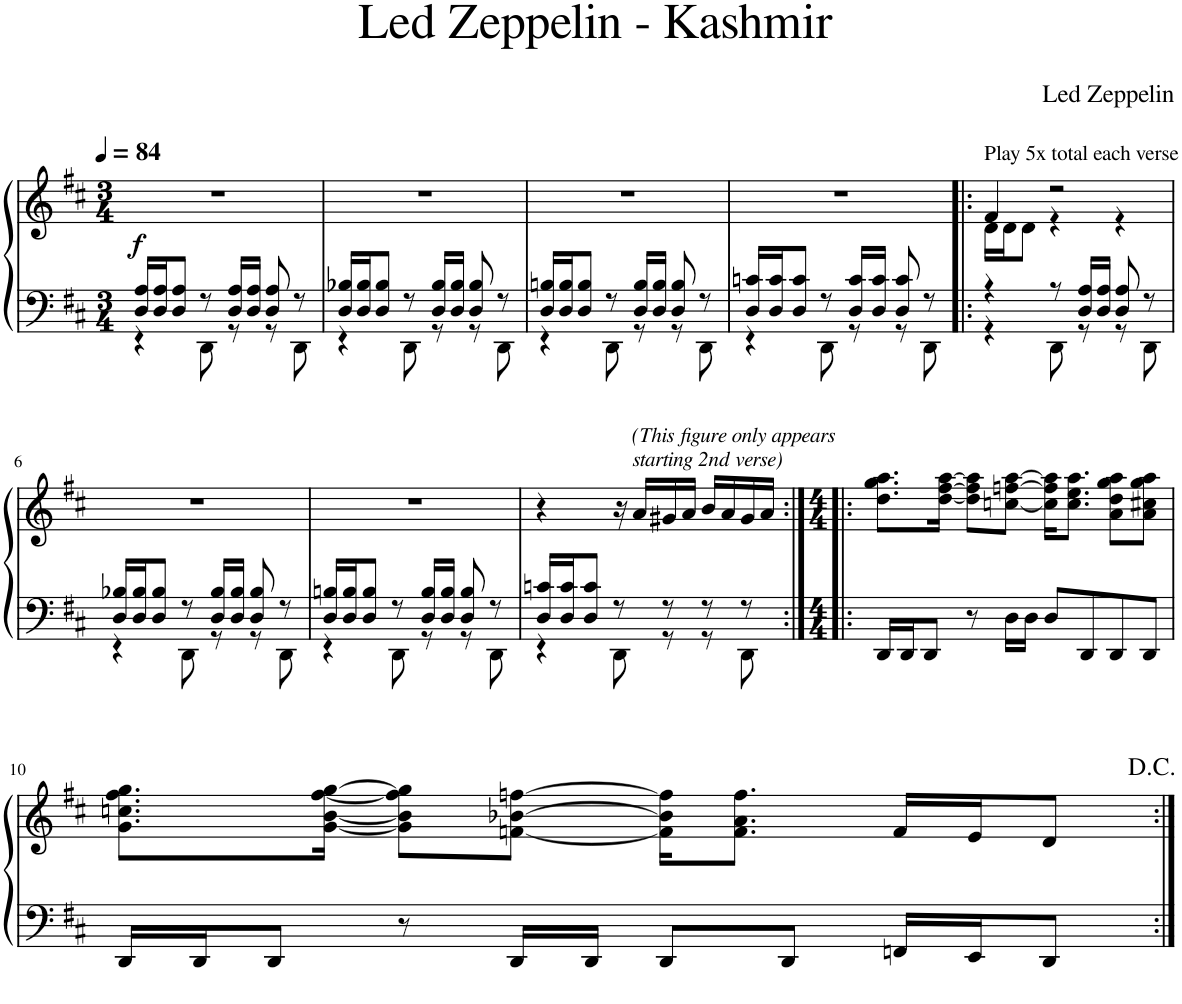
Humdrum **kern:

**kern	**kern	**dynam
*part1	*part1	*part1
*staff2	*staff1	*staff1/2
*I"Piano	*	*
*I'Pno.	*	*
*clefF4	*clefG2	*
*k[f#c#]	*k[f#c#]	*
*M3/4	*M3/4	*
*MM84	*MM84	*
=1	=1	=1
*^	*	*
!	!	!	!LO:DY:a=2
16D/ 16A/LL	4r	2.r	f
16D/ 16A/J	.	.	.
8D/ 8A/J	.	.	.
8r	8DD\	.	.
16D/ 16A/LL	8r	.	.
16D/ 16A/JJ	.	.	.
8D/ 8A/	8r	.	.
8r	8DD\	.	.
=2	=2	=2	=2
16D/ 16B-X/LL	4r	2.r	.
16D/ 16B-/J	.	.	.
8D/ 8B-/J	.	.	.
8r	8DD\	.	.
16D/ 16B-/LL	8r	.	.
16D/ 16B-/JJ	.	.	.
8D/ 8B-/	8r	.	.
8r	8DD\	.	.
=3	=3	=3	=3
16D/ 16Bn/LL	4r	2.r	.
16D/ 16B/J	.	.	.
8D/ 8B/J	.	.	.
8r	8DD\	.	.
16D/ 16B/LL	8r	.	.
16D/ 16B/JJ	.	.	.
8D/ 8B/	8r	.	.
8r	8DD\	.	.
=4	=4	=4	=4
16D/ 16cn/LL	4r	2.r	.
16D/ 16c/J	.	.	.
8D/ 8c/J	.	.	.
8r	8DD\	.	.
16D/ 16c/LL	8r	.	.
16D/ 16c/JJ	.	.	.
8D/ 8c/	8r	.	.
8r	8DD\	.	.
=5!|:	=5!|:	=5!|:	=5!|:
*	*	*^	*
!	!	!LO:TX:a:t=Play 5x total each verse	!	!
4r	4r	4f#/	16d\LL	.
.	.	.	16d\J	.
.	.	.	8d\J	.
8r	8DD\	2r	4r	.
16D/ 16A/LL	8r	.	.	.
16D/ 16A/JJ	.	.	.	.
8D/ 8A/	8r	.	4r	.
8r	8DD\	.	.	.
*	*	*v	*v	*
!!LO:LB:g=z
=6	=6	=6	=6
16D/ 16B-X/LL	4r	2.r	.
16D/ 16B-/J	.	.	.
8D/ 8B-/J	.	.	.
8r	8DD\	.	.
16D/ 16B-/LL	8r	.	.
16D/ 16B-/JJ	.	.	.
8D/ 8B-/	8r	.	.
8r	8DD\	.	.
=7	=7	=7	=7
16D/ 16Bn/LL	4r	2.r	.
16D/ 16B/J	.	.	.
8D/ 8B/J	.	.	.
8r	8DD\	.	.
16D/ 16B/LL	8r	.	.
16D/ 16B/JJ	.	.	.
8D/ 8B/	8r	.	.
8r	8DD\	.	.
=8	=8	=8	=8
16D/ 16cn/LL	4r	4r	.
16D/ 16c/J	.	.	.
8D/ 8c/J	.	.	.
8r	8DD\	16r	.
!	!	!LO:TX:a:i:t=(This figure only appears	!
!	!	!LO:TX:a:t=starting 2nd verse)	!
.	.	16a/LL	.
8r	8r	16g#X/	.
.	.	16a/JJ	.
8r	8r	16b/LL	.
.	.	16a/	.
8r	8DD\	16g#/	.
.	.	16a/JJ	.
*v	*v	*	*
=9:|!|:	=9:|!|:	=9:|!|:
*M4/4	*M4/4	*
16DD/LL	8.dd\ 8.gg\ 8.aa\L	.
16DD/J	.	.
8DD/J	.	.
.	[16dd\ [16ff#\ [16aa\Jk	.
8r	8dd\] 8ff#\] 8aa\]L	.
16D\LL	[8ccn\ [8ffn\ [8aa\J	.
16D\JJ	.	.
8D/L	16cc\] 16ff\] 16aa\]KL	.
.	8.cc\ 8.ee\ 8.aa\J	.
8DD/	.	.
8DD/	8a\ 8dd\ 8gg\ 8aa\L	.
8DD/J	8a\ 8cc#X\ 8gg\ 8aa\J	.
!!LO:LB:g=z
=10	=10	=10
16DD/LL	8.g\ 8.ccn\ 8.ff#\ 8.gg\L	.
16DD/J	.	.
8DD/J	.	.
.	[16g\ [16b\ [16ff#\ [16gg\Jk	.
8r	8g\] 8b\] 8ff#\] 8gg\]L	.
16DD/LL	[8fn\ [8b-X\ [8ffn\J	.
16DD/JJ	.	.
8DD/L	16f\] 16b-\] 16ff\]KL	.
.	8.f\ 8.a\ 8.ff\J	.
8DD/J	.	.
16FFn/LL	16f/LL	.
16EE/J	16e/J	.
8DD/J	8d/J	.
=:|!	=:|!	=:|!
*-	*-	*-
